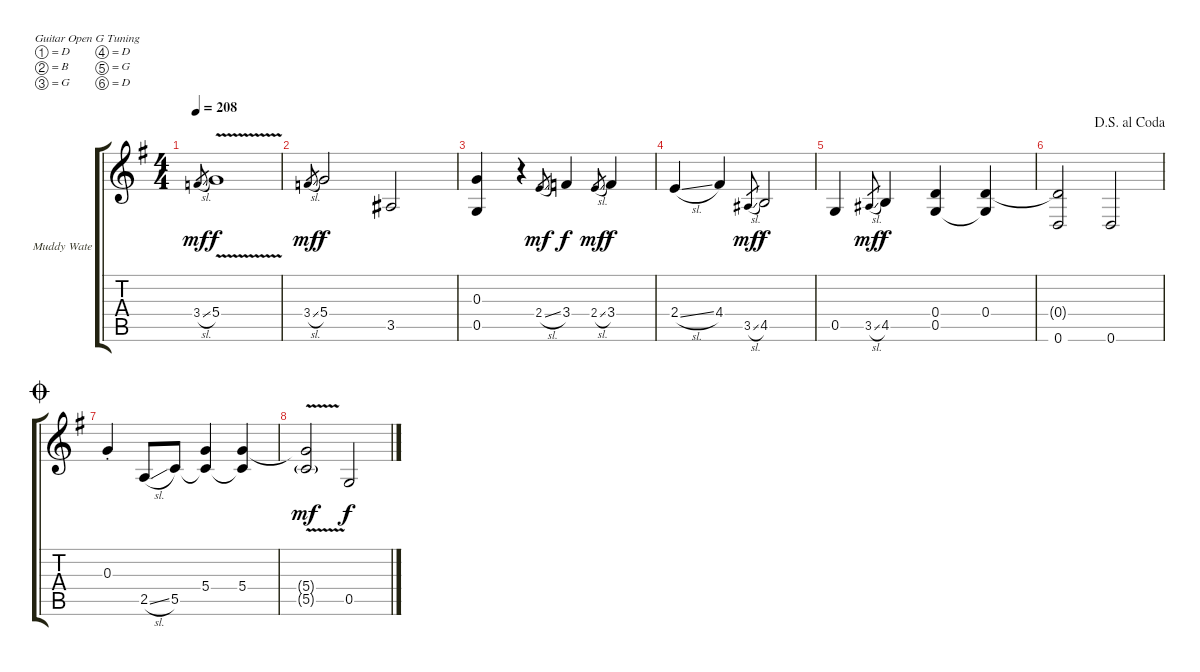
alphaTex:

\bracketExtendMode groupsimilarinstruments
\firstSystemTrackNameOrientation horizontal
\otherSystemsTrackNameOrientation horizontal
\track ("Muddy Waters" "Muddy Wate") {instrument electricguitarjazz}
\staff {score tabs}
\tuning (D4 B3 G3 D3 G2 D2)
\ts (4 4)
\tempo 208
\clef g2
\ks g
3.4{sl}.8{gr dy mf} 5.4{v}.1{dy f} |
3.4{sl}.8{gr dy mf} 5.4.2{dy f} 3.5.2 |
(0.3 0.5).4 r.4 2.4{sl}.8{gr dy mf} 3.4.4{dy f} 2.4{sl}.8{gr dy mf} 3.4.4{dy f} |
2.4{sl}.4 4.4.4 3.5{sl}.8{gr dy mf} 4.5.2{dy f} |
0.5.4 3.5{sl}.8{gr dy mf} 4.5.4{dy f} (0.4 0.5).4 (0.4 0.5{t}).4 |
\jump dalsegnoalcoda
(0.4{t} 0.6).2 0.6.2 |
\jump coda
0.3{st}.4 2.5{sl}.8 5.5.8 (5.4 5.5{t}).4 (5.4 5.5{t}).4 |
(5.4{v t} 5.5{g}).2{dy mf} 0.5.2{dy f}
